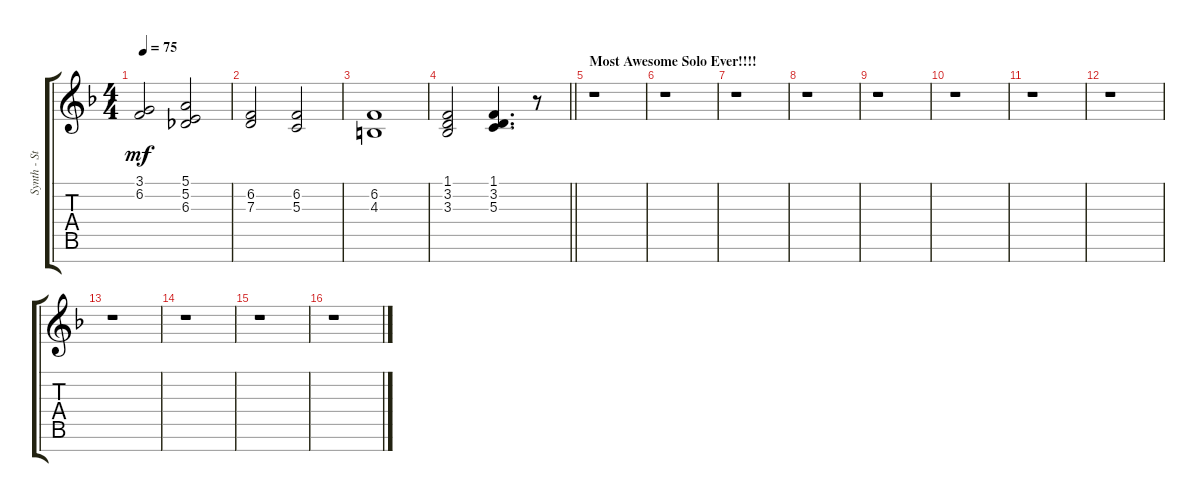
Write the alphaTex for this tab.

\track ("Synth - Strings_Rudess" "Synth - St") {instrument stringensemble2}
\staff {score tabs}
\tuning (E4 B3 G3 D3 A2 E2 B1) {hide}
\ts (4 4)
\tempo 75
\clef g2
\ks f
(3.1 6.2).2{dy mf} (5.1 5.2 6.3).2 |
(6.2 7.3).2 (6.2 5.3).2 |
(6.2 4.3).1 |
\barLineRight lightlight
(1.1 3.2 3.3).2 (1.1 3.2 5.3).4{d} r.8 |
\section ("" "Most Awesome Solo Ever!!!!")
r.1 |
r.1 |
r.1 |
r.1 |
r.1 |
r.1 |
r.1 |
r.1 |
r.1 |
r.1 |
r.1 |
r.1
